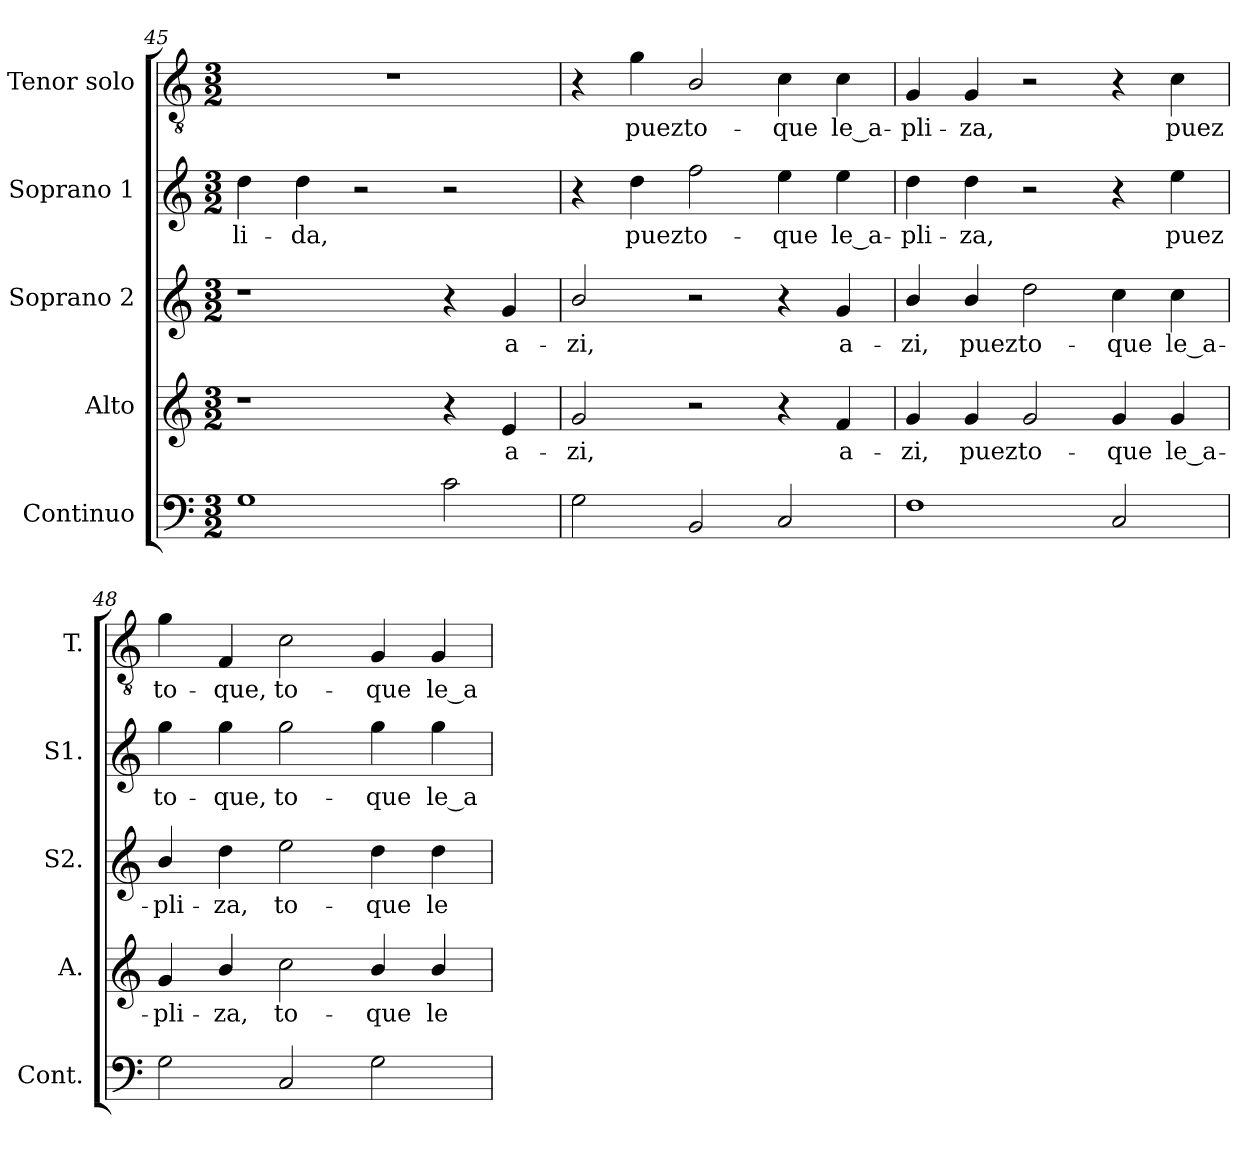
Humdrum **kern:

**kern	**kern	**text	**kern	**text	**kern	**text	**kern	**text
*part5	*part4	*part4	*part3	*part3	*part2	*part2	*part1	*part1
*staff5	*staff4	*staff4	*staff3	*staff3	*staff2	*staff2	*staff1	*staff1
*I"Continuo	*I"Alto	*	*I"Soprano 2	*	*I"Soprano 1	*	*I"Tenor solo	*
*I'Cont.	*I'A.	*	*I'S2.	*	*I'S1.	*	*I'T.	*
*clefF4	*clefG2	*	*clefG2	*	*clefG2	*	*clefGv2	*
*	*	*	*	*	*	*	*ITrd7c12	*
*k[]	*k[]	*	*k[]	*	*k[]	*	*k[]	*
*C:	*C:	*	*C:	*	*C:	*	*C:	*
*M3/2	*M3/2	*	*M3/2	*	*M3/2	*	*M3/2	*
=45	=45	=45	=45	=45	=45	=45	=45	=45
!	!	!	!	!	!	!LO:LY:b:color=#000000	!LO:N:vis=1	!
1Gi	1r	.	1r	.	4ddi\	-li-	1.r	.
!	!	!	!	!	!	!LO:LY:b:color=#000000	!	!
.	.	.	.	.	4ddi\	-da,	.	.
.	.	.	.	.	2r	.	.	.
2ci\	4r	.	4r	.	2r	.	.	.
!	!	!LO:LY:b:color=#000000	!	!	!	!	!	!
!	!	!	!	!LO:LY:b:color=#000000	!	!	!	!
.	4ei/	a-	4gi/	a-	.	.	.	.
=46	=46	=46	=46	=46	=46	=46	=46	=46
!	!	!LO:LY:b:color=#000000	!	!	!	!	!	!
!	!	!	!	!LO:LY:b:color=#000000	!	!	!	!
2Gi\	2gi/	-zi,	2bi/	-zi,	4r	.	4r	.
!	!	!	!	!	!	!LO:LY:b:color=#000000	!	!
!	!	!	!	!	!	!	!	!LO:LY:b:color=#000000
.	.	.	.	.	4ddi\	puez	4Gi\	puez
!	!	!	!	!	!	!LO:LY:b:color=#000000	!	!
!	!	!	!	!	!	!	!	!LO:LY:b:color=#000000
2BBi/	2r	.	2r	.	2ffi\	to-	2BBi/	to-
!	!	!	!	!	!	!LO:LY:b:color=#000000	!	!
!	!	!	!	!	!	!	!	!LO:LY:b:color=#000000
2Ci/	4r	.	4r	.	4eei\	-que	4Ci\	-que
!	!	!LO:LY:b:color=#000000	!	!	!	!	!	!
!	!	!	!	!LO:LY:b:color=#000000	!	!	!	!
!	!	!	!	!	!	!LO:LY:b:color=#000000	!	!
!	!	!	!	!	!	!	!	!LO:LY:b:color=#000000
.	4fi/	a-	4gi/	a-	4eei\	le_a-	4Ci\	le_a-
=47	=47	=47	=47	=47	=47	=47	=47	=47
!	!	!LO:LY:b:color=#000000	!	!	!	!	!	!
!	!	!	!	!LO:LY:b:color=#000000	!	!	!	!
!	!	!	!	!	!	!LO:LY:b:color=#000000	!	!
!	!	!	!	!	!	!	!	!LO:LY:b:color=#000000
1Fi	4gi/	-zi,	4bi/	-zi,	4ddi\	-pli-	4GGi/	-pli-
!	!	!LO:LY:b:color=#000000	!	!	!	!	!	!
!	!	!	!	!LO:LY:b:color=#000000	!	!	!	!
!	!	!	!	!	!	!LO:LY:b:color=#000000	!	!
!	!	!	!	!	!	!	!	!LO:LY:b:color=#000000
.	4gi/	puez	4bi/	puez	4ddi\	-za,	4GGi/	-za,
!	!	!LO:LY:b:color=#000000	!	!	!	!	!	!
!	!	!	!	!LO:LY:b:color=#000000	!	!	!	!
.	2gi/	to-	2ddi\	to-	2r	.	2r	.
!	!	!LO:LY:b:color=#000000	!	!	!	!	!	!
!	!	!	!	!LO:LY:b:color=#000000	!	!	!	!
2Ci/	4gi/	-que	4cci\	-que	4r	.	4r	.
!	!	!LO:LY:b:color=#000000	!	!	!	!	!	!
!	!	!	!	!LO:LY:b:color=#000000	!	!	!	!
!	!	!	!	!	!	!LO:LY:b:color=#000000	!	!
!	!	!	!	!	!	!	!	!LO:LY:b:color=#000000
.	4gi/	le_a-	4cci\	le_a-	4eei\	puez	4Ci\	puez
!!LO:LB:g=z
=48	=48	=48	=48	=48	=48	=48	=48	=48
!	!	!LO:LY:b:color=#000000	!	!	!	!	!	!
!	!	!	!	!LO:LY:b:color=#000000	!	!	!	!
!	!	!	!	!	!	!LO:LY:b:color=#000000	!	!
!	!	!	!	!	!	!	!	!LO:LY:b:color=#000000
2Gi\	4gi/	-pli-	4bi/	-pli-	4ggi\	to-	4Gi\	to-
!	!	!LO:LY:b:color=#000000	!	!	!	!	!	!
!	!	!	!	!LO:LY:b:color=#000000	!	!	!	!
!	!	!	!	!	!	!LO:LY:b:color=#000000	!	!
!	!	!	!	!	!	!	!	!LO:LY:b:color=#000000
.	4bi/	-za,	4ddi\	-za,	4ggi\	-que,	4FFi/	-que,
!	!	!LO:LY:b:color=#000000	!	!	!	!	!	!
!	!	!	!	!LO:LY:b:color=#000000	!	!	!	!
!	!	!	!	!	!	!LO:LY:b:color=#000000	!	!
!	!	!	!	!	!	!	!	!LO:LY:b:color=#000000
2Ci/	2cci\	to-	2eei\	to-	2ggi\	to-	2Ci\	to-
!	!	!LO:LY:b:color=#000000	!	!	!	!	!	!
!	!	!	!	!LO:LY:b:color=#000000	!	!	!	!
!	!	!	!	!	!	!LO:LY:b:color=#000000	!	!
!	!	!	!	!	!	!	!	!LO:LY:b:color=#000000
2Gi\	4bi/	-que	4ddi\	-que	4ggi\	-que	4GGi/	-que
!	!	!LO:LY:b:color=#000000	!	!	!	!	!	!
!	!	!	!	!LO:LY:b:color=#000000	!	!	!	!
!	!	!	!	!	!	!LO:LY:b:color=#000000	!	!
!	!	!	!	!	!	!	!	!LO:LY:b:color=#000000
.	4bi/	le-	4ddi\	le-	4ggi\	le_a-	4GGi/	le_a-
=	=	=	=	=	=	=	=	=
*-	*-	*-	*-	*-	*-	*-	*-	*-
